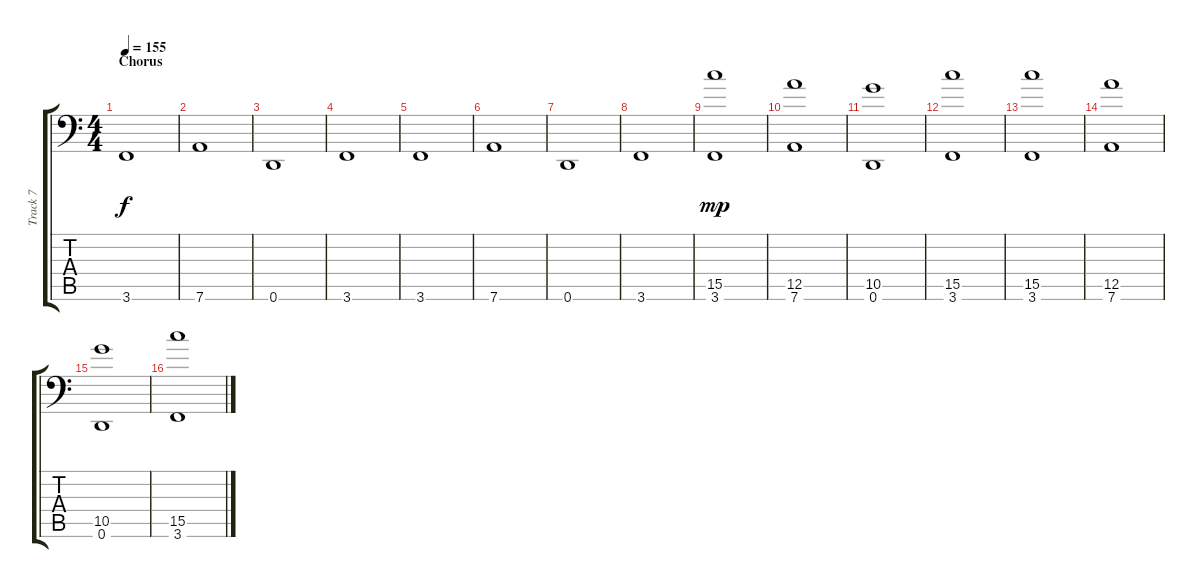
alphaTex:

\track ("Track 7" "Track 7") {instrument synthbass2}
\staff {score tabs}
\tuning (D4 B3 G3 D3 A2 D1) {hide}
\ts (4 4)
\section ("" "Chorus")
\tempo 155
\clef f4
\ks c
3.6.1{dy f} |
7.6.1 |
0.6.1 |
3.6.1 |
3.6.1 |
7.6.1 |
0.6.1 |
3.6.1 |
(15.5 3.6).1{dy mp} |
(12.5 7.6).1 |
(10.5 0.6).1 |
(15.5 3.6).1 |
(15.5 3.6).1 |
(12.5 7.6).1 |
(10.5 0.6).1 |
(15.5 3.6).1
